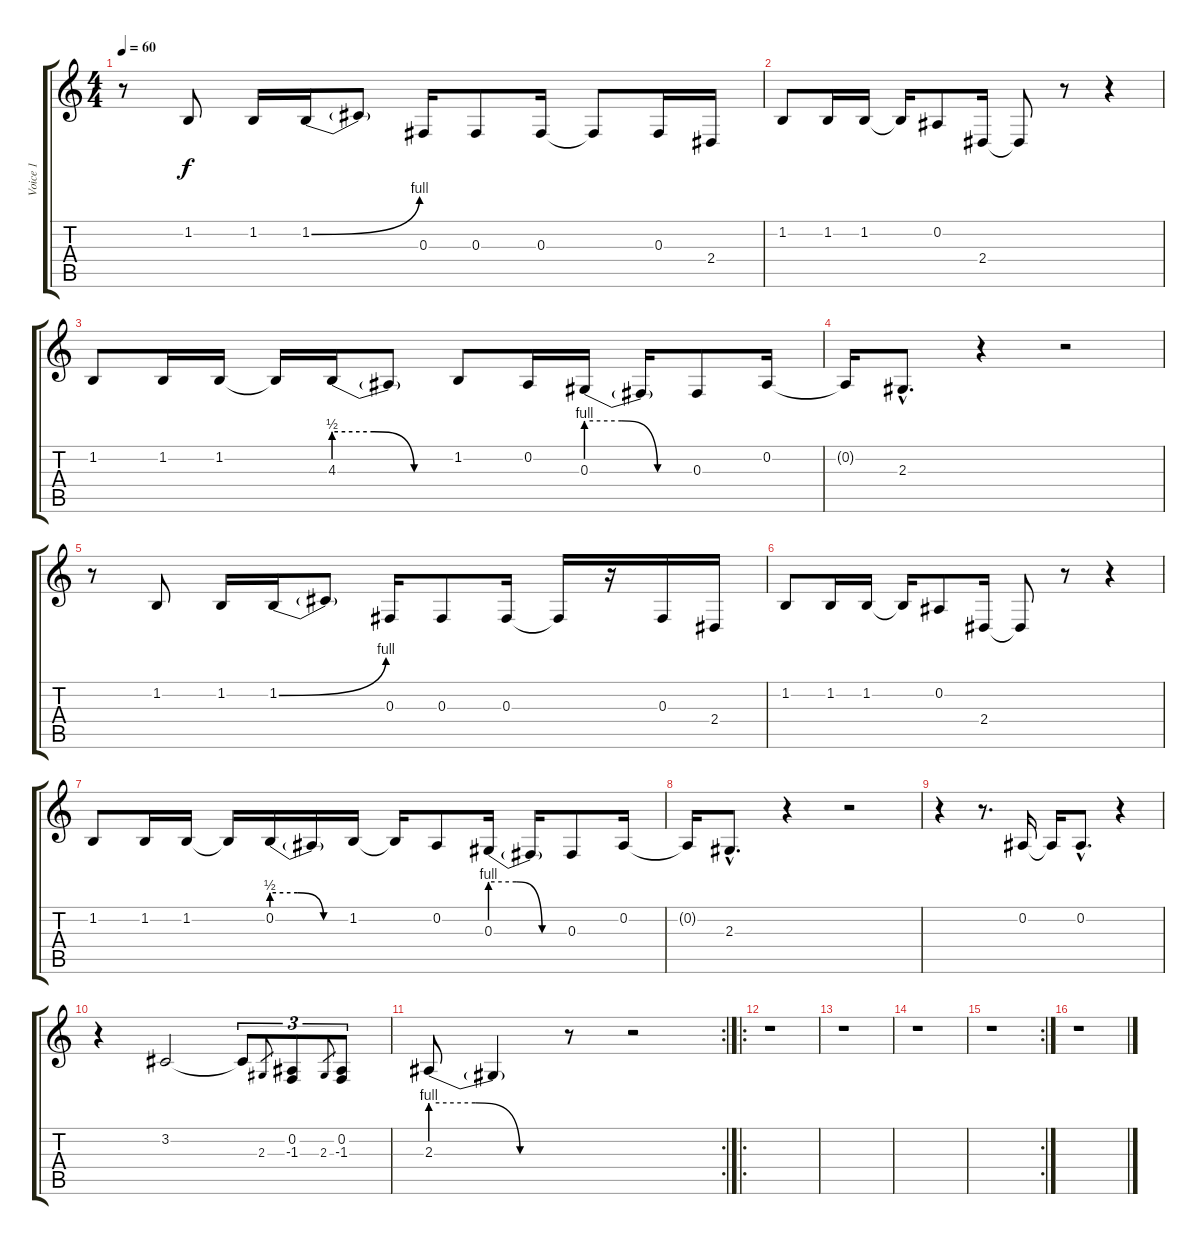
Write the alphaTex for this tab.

\track ("Voice 1" "Voice 1") {instrument recorder}
\staff {score tabs}
\tuning (Eb4 Bb3 Gb3 Db3 Ab2 Eb2) {hide}
\ts (4 4)
\tempo 60
\clef g2
\ks c
r.8{dy f} 1.2.8 1.2.16 1.2{be (bend 0 0 60 4)}.16 1.2{t}.8 0.3.16 0.3.8 0.3.16 0.3{t}.8 0.3.16 2.4.16 |
1.2.8 1.2.16 1.2.16 1.2{t}.16 0.2.8 2.4.16 2.4{t}.8 r.8 r.4 |
1.2.8 1.2.16 1.2.16 1.2{t}.16 4.3{be (custom 0 2 20 2 40 0 60 0)}.16 4.3{t}.8 1.2.8 0.2.16 0.3{be (custom 0 4 20 4 40 0 60 0)}.16 0.3{t}.16 0.3.8 0.2.16 |
0.2{t}.16 2.3{hac}.8{d} r.4 r.2 |
r.8 1.2.8 1.2.16 1.2{be (bend 0 0 60 4)}.16 1.2{t}.8 0.3.16 0.3.8 0.3.16 0.3{t}.16 r.16 0.3.16 2.4.16 |
1.2.8 1.2.16 1.2.16 1.2{t}.16 0.2.8 2.4.16 2.4{t}.8 r.8 r.4 |
1.2.8 1.2.16 1.2.16 1.2{t}.16 0.2{be (custom 0 2 20 2 40 0 60 0)}.16 0.2{t}.16 1.2.16 1.2{t}.16 0.2.8 0.3{be (custom 0 4 20 4 40 0 60 0)}.16 0.3{t}.16 0.3.8 0.2.16 |
0.2{t}.16 2.3{hac}.8{d} r.4 r.2 |
r.4 r.8{d} 0.2.16 0.2{t}.16 0.2{hac}.8{d} r.4 |
r.4 3.2.2 3.2{t}.8{tu (3 2)} 2.3.8{gr} (0.2 -1.3).8{tu (3 2)} 2.3.8{gr} (0.2 -1.3).8{tu (3 2)} |
\rc 2
2.3{be (custom 0 4 20 4 40 0 60 0)}.8 2.3{t}.4 r.8 r.2 |
\ro
r.1 |
r.1 |
r.1 |
\rc 2
r.1 |
r.1
